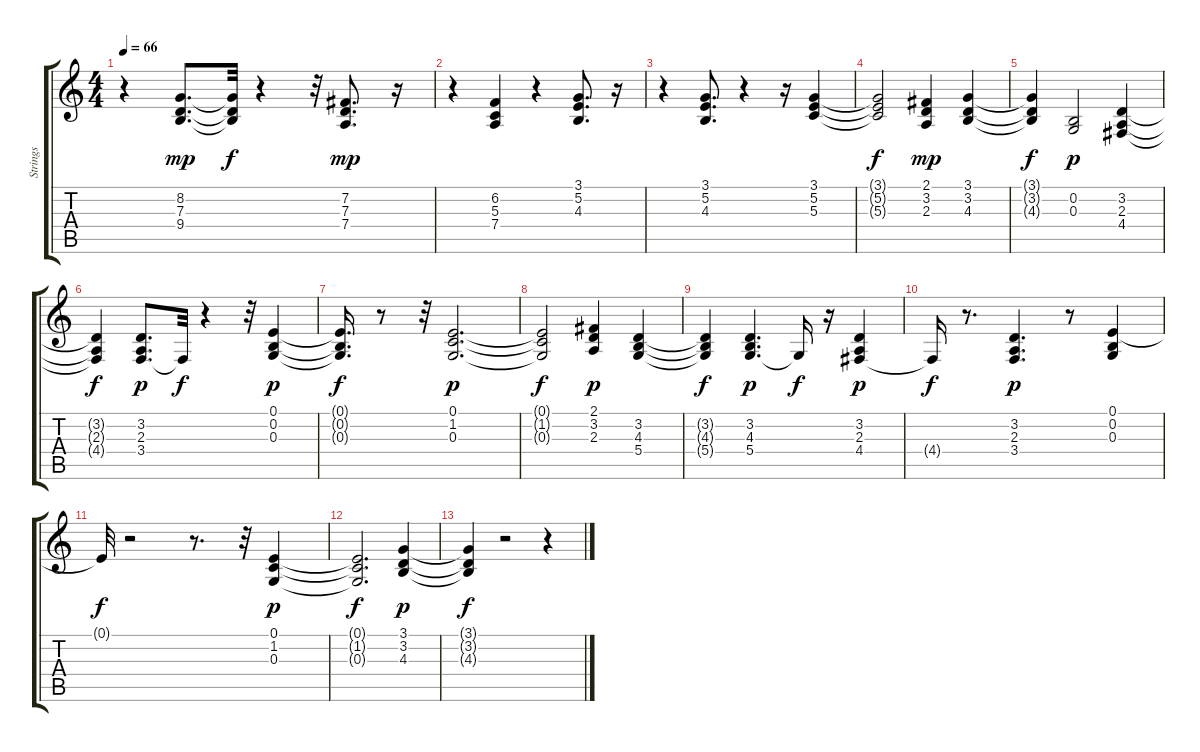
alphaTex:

\track ("Strings" "Strings") {instrument stringensemble1}
\staff {score tabs}
\tuning (E4 B3 G3 D3 A2 E2) {hide}
\ts (4 4)
\tempo 66
\clef g2
\ks c
r.4{dy mp} (8.2 7.3 9.4).8{d} (8.2{t} 7.3{t} 9.4{t}).32{dy f} r.4 r.32 (7.2 7.3 7.4).8{d dy mp} r.16 |
r.4 (6.2 5.3 7.4).4 r.4 (3.1 5.2 4.3).8{d} r.16 |
r.4 (3.1 5.2 4.3).8{d} r.4 r.16 (3.1 5.2 5.3).4 |
(3.1{t} 5.2{t} 5.3{t}).2{dy f} (2.1 3.2 2.3).4{dy mp} (3.1 3.2 4.3).4 |
(3.1{t} 3.2{t} 4.3{t}).4{dy f} (0.2 0.3).2{dy p} (3.2 2.3 4.4).4 |
(3.2{t} 2.3{t} 4.4{t}).4{dy f} (3.2 2.3 3.4).8{d dy p} 3.4{t}.32{dy f} r.4 r.32 (0.1 0.2 0.3).4{dy p} |
(0.1{t} 0.2{t} 0.3{t}).16{d dy f} r.8 r.32 (0.1 1.2 0.3).2{d dy p} |
(0.1{t} 1.2{t} 0.3{t}).2{dy f} (2.1 3.2 2.3).4{dy p} (3.2 4.3 5.4).4 |
(3.2{t} 4.3{t} 5.4{t}).4{dy f} (3.2 4.3 5.4).4{d dy p} 5.4{t}.16{dy f} r.16 (3.2 2.3 4.4).4{dy p} |
4.4{t}.16{dy f} r.8{d} (3.2 2.3 3.4).4{d dy p} r.8 (0.1 0.2 0.3).4 |
0.1{t}.32{dy f} r.2 r.8{d} r.32 (0.1 1.2 0.3).4{dy p} |
(0.1{t} 1.2{t} 0.3{t}).2{d dy f} (3.1 3.2 4.3).4{dy p} |
(3.1{t} 3.2{t} 4.3{t}).4{dy f} r.2 r.4
